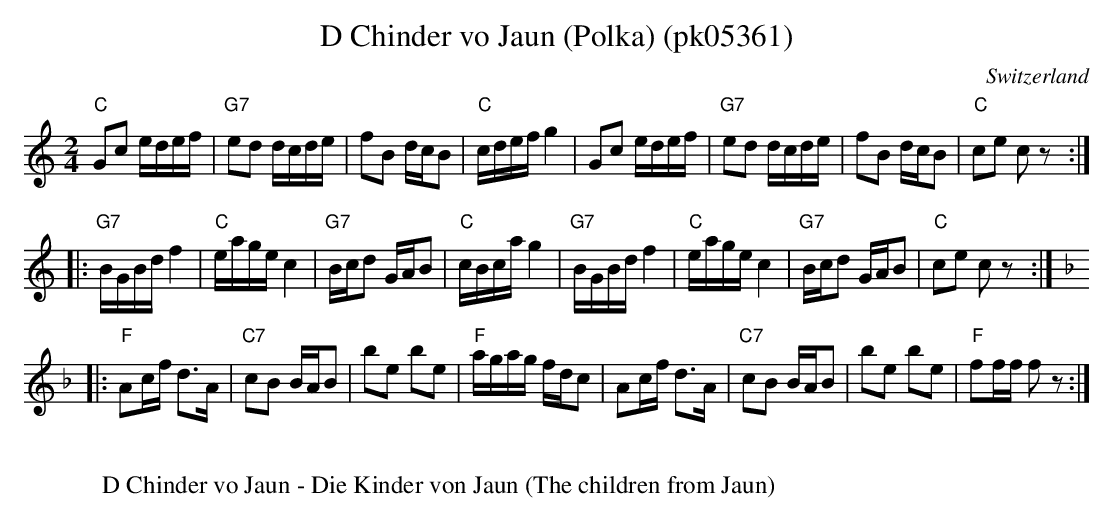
X:1
T: D Chinder vo Jaun (Polka) (pk05361)
O:Switzerland
M:2/4
L:1/16
K:C major
"C"G2c2 edef | "G7"e2d2 dcde | f2B2 dcB2 | "C"cdef g4 | G2c2 edef | "G7"e2d2 dcde | f2B2 dcB2 | "C"c2e2 c2z2 ::
"G7"BGBd f4 | "C"eage c4 | "G7"Bcd2 GAB2 | "C"cBca g4 | "G7"BGBd f4 | "C"eage c4 | "G7"Bcd2 GAB2 | "C"c2e2 c2z2 :: [K:F]
"F"A2cf d3A | "C7"c2B2 BAB2 | b2e2 b2e2 | "F"agag fdc2 | A2cf d3A | "C7"c2B2 BAB2 | b2e2 b2e2 | "F"f2ff f2z2 :|
W:
W:D Chinder vo Jaun - Die Kinder von Jaun (The children from Jaun)
